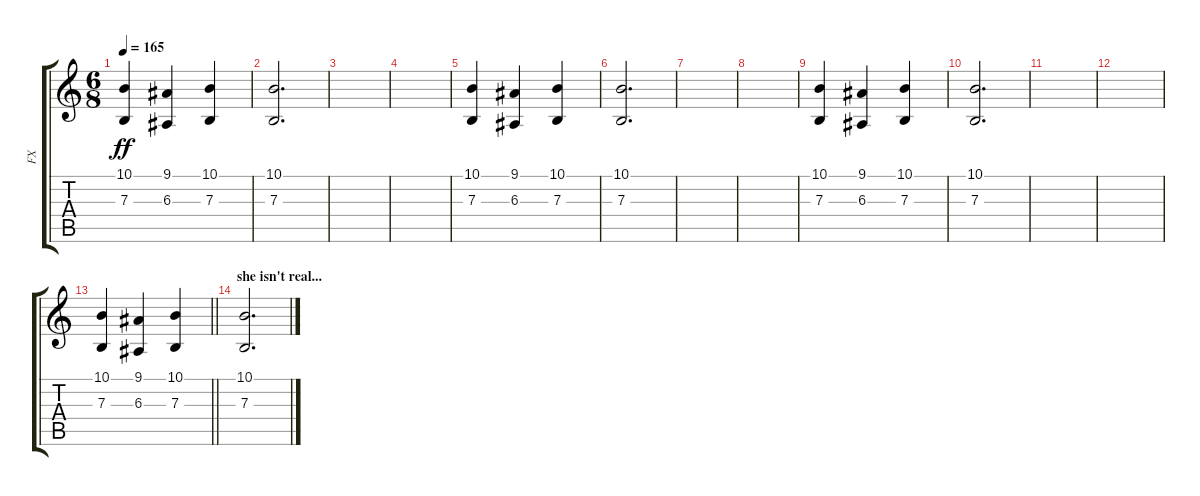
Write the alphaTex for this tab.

\track ("FX" "FX") {instrument seashore}
\staff {score tabs}
\tuning (Db4 Ab3 E3 B2 Gb2 B1) {hide}
\ts (6 8)
\tempo 165
\clef g2
\ks c
(10.1 7.3).4{dy ff} (9.1 6.3).4 (10.1 7.3).4 |
(10.1 7.3).2{d} |
|
|
(10.1 7.3).4 (9.1 6.3).4 (10.1 7.3).4 |
(10.1 7.3).2{d} |
|
|
(10.1 7.3).4 (9.1 6.3).4 (10.1 7.3).4 |
(10.1 7.3).2{d} |
|
|
\barLineRight lightlight
(10.1 7.3).4 (9.1 6.3).4 (10.1 7.3).4 |
\section ("" "she isn't real...")
(10.1 7.3).2{d}
